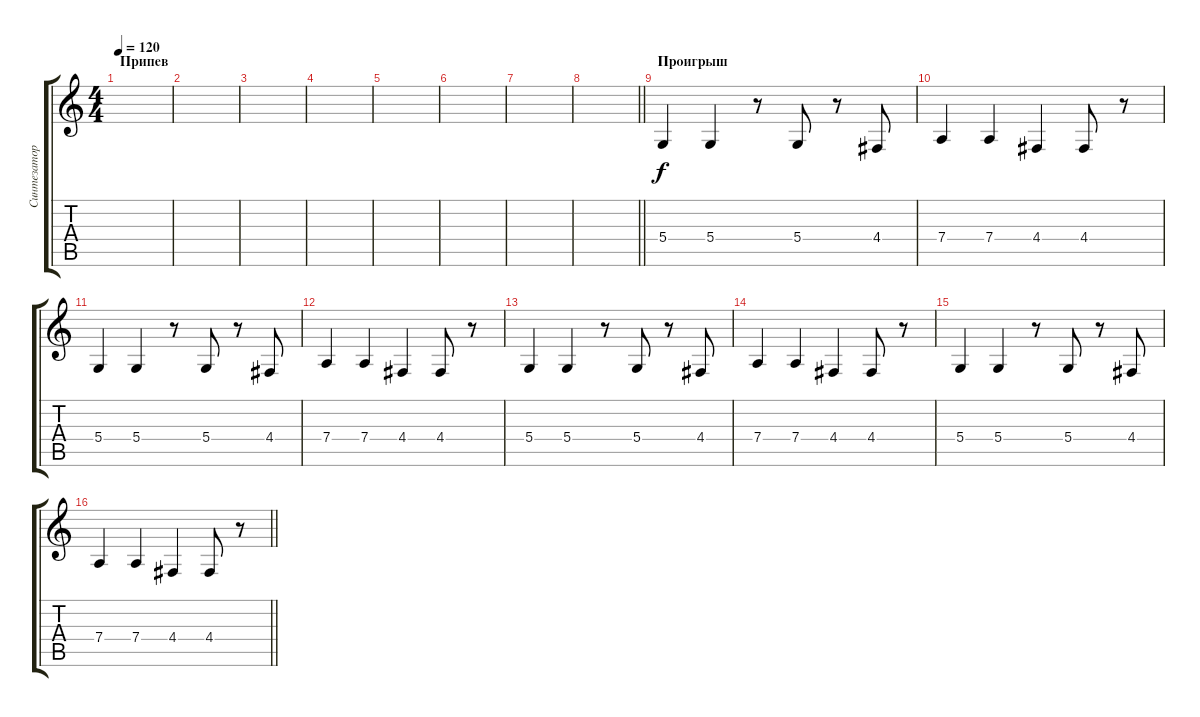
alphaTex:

\track ("Синтезатор" "Синтезатор") {instrument synthbrass1}
\staff {score tabs}
\tuning (E4 B3 G3 D3 A2 E2) {hide}
\ts (4 4)
\section ("" "Припев")
\tempo 120
\clef g2
\ks c
|
|
|
|
|
|
|
\barLineRight lightlight
|
\section ("" "Проигрыш")
5.4.4 5.4.4 r.8 5.4.8 r.8 4.4.8 |
7.4.4 7.4.4 4.4.4 4.4.8 r.8 |
5.4.4 5.4.4 r.8 5.4.8 r.8 4.4.8 |
7.4.4 7.4.4 4.4.4 4.4.8 r.8 |
5.4.4 5.4.4 r.8 5.4.8 r.8 4.4.8 |
7.4.4 7.4.4 4.4.4 4.4.8 r.8 |
5.4.4 5.4.4 r.8 5.4.8 r.8 4.4.8 |
\barLineRight lightlight
7.4.4 7.4.4 4.4.4 4.4.8 r.8
